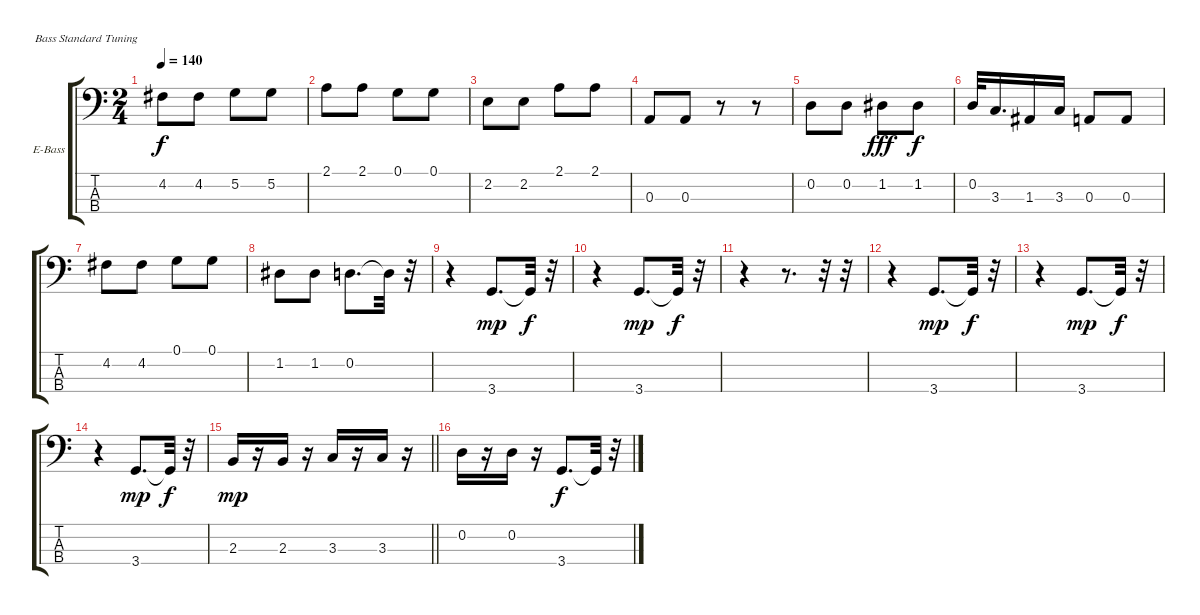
\bracketExtendMode groupsimilarinstruments
\firstSystemTrackNameOrientation horizontal
\otherSystemsTrackNameOrientation horizontal
\track ("Electric Bass" "E-Bass") {instrument electricbassfinger}
\staff {score tabs}
\tuning (G2 D2 A1 E1)
\ts (2 4)
\tempo 140
\clef f4
\scale
0.333333
\ks c
4.2.8{dy f} 4.2.8 5.2.8 5.2.8 |
\scale
0.333333 2.1.8 2.1.8 0.1.8 0.1.8 |
\scale
0.333333 2.2.8 2.2.8 2.1.8 2.1.8 |
\scale
0.333333 0.3.8 0.3.8 r.8 r.8 |
\scale
0.333333 0.2.8 0.2.8 1.2.8{dy fff} 1.2.8{dy f} |
\scale
0.333333 0.2.32 3.3.16{d} 1.3.16 3.3.16 0.3.8 0.3.8 |
\scale
0.333333 4.2.8 4.2.8 0.1.8 0.1.8 |
\scale
0.333333 1.2.8 1.2.8 0.2.8{d} 0.2{t}.32 r.32 |
\scale
0.333333 r.4 3.4.8{d dy mp} 3.4{t}.32{dy f} r.32 |
\scale
0.333333 r.4 3.4.8{d dy mp} 3.4{t}.32{dy f} r.32 |
\scale
0.333333 r.4 r.8{d} r.32 r.32 |
\scale
0.333333 r.4 3.4.8{d dy mp} 3.4{t}.32{dy f} r.32 |
\scale
0.333333 r.4 3.4.8{d dy mp} 3.4{t}.32{dy f} r.32 |
\scale
0.333333 r.4 3.4.8{d dy mp} 3.4{t}.32{dy f} r.32 |
\scale
0.333333
\barLineRight lightlight
2.3.16{dy mp} r.16 2.3.16 r.16 3.3.16 r.16 3.3.16 r.16 |
\scale
0.333333 0.2.16 r.16 0.2.16 r.16 3.4.8{d dy f} 3.4{t}.32 r.32
